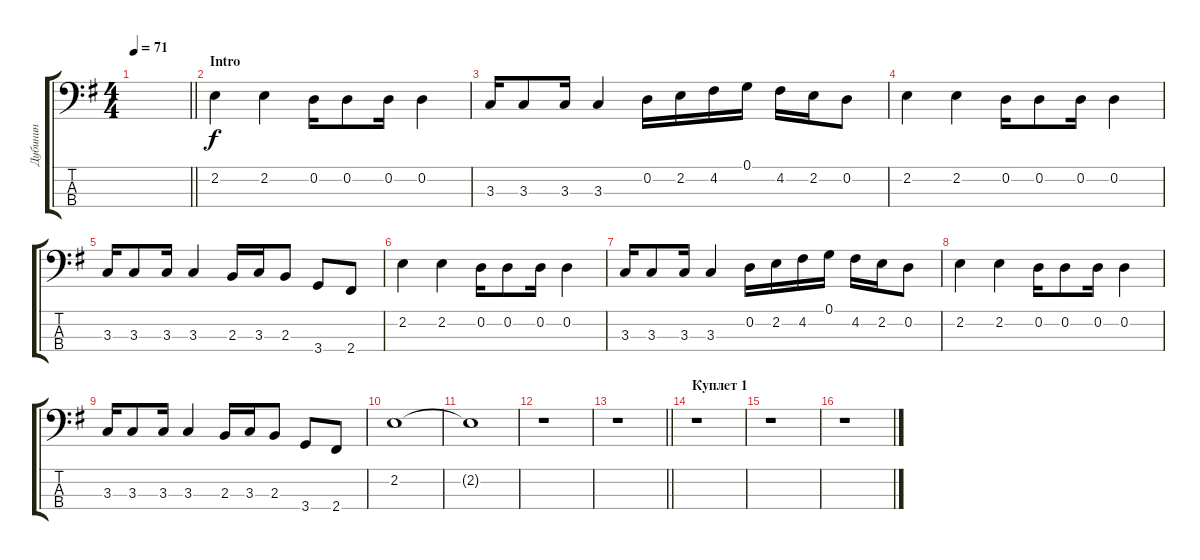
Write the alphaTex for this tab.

\track ("Дубинин" "Дубинин") {instrument electricbasspick}
\staff {score tabs}
\tuning (G2 D2 A1 E1) {hide}
\ts (4 4)
\tempo 71
\clef f4
\barLineRight lightlight
\ks eminor
|
\section ("" "Intro")
2.2.4 2.2.4 0.2.16 0.2.8 0.2.16 0.2.4 |
3.3.16 3.3.8 3.3.16 3.3.4 0.2.16 2.2.16 4.2.16 0.1.16 4.2.16 2.2.16 0.2.8 |
2.2.4 2.2.4 0.2.16 0.2.8 0.2.16 0.2.4 |
3.3.16 3.3.8 3.3.16 3.3.4 2.3.16 3.3.16 2.3.8 3.4.8 2.4.8 |
2.2.4 2.2.4 0.2.16 0.2.8 0.2.16 0.2.4 |
3.3.16 3.3.8 3.3.16 3.3.4 0.2.16 2.2.16 4.2.16 0.1.16 4.2.16 2.2.16 0.2.8 |
2.2.4 2.2.4 0.2.16 0.2.8 0.2.16 0.2.4 |
3.3.16 3.3.8 3.3.16 3.3.4 2.3.16 3.3.16 2.3.8 3.4.8 2.4.8 |
2.2.1 |
2.2{t}.1{dy f} |
r.1 |
\barLineRight lightlight
r.1 |
\section ("" "Куплет 1")
r.1 |
r.1 |
r.1
